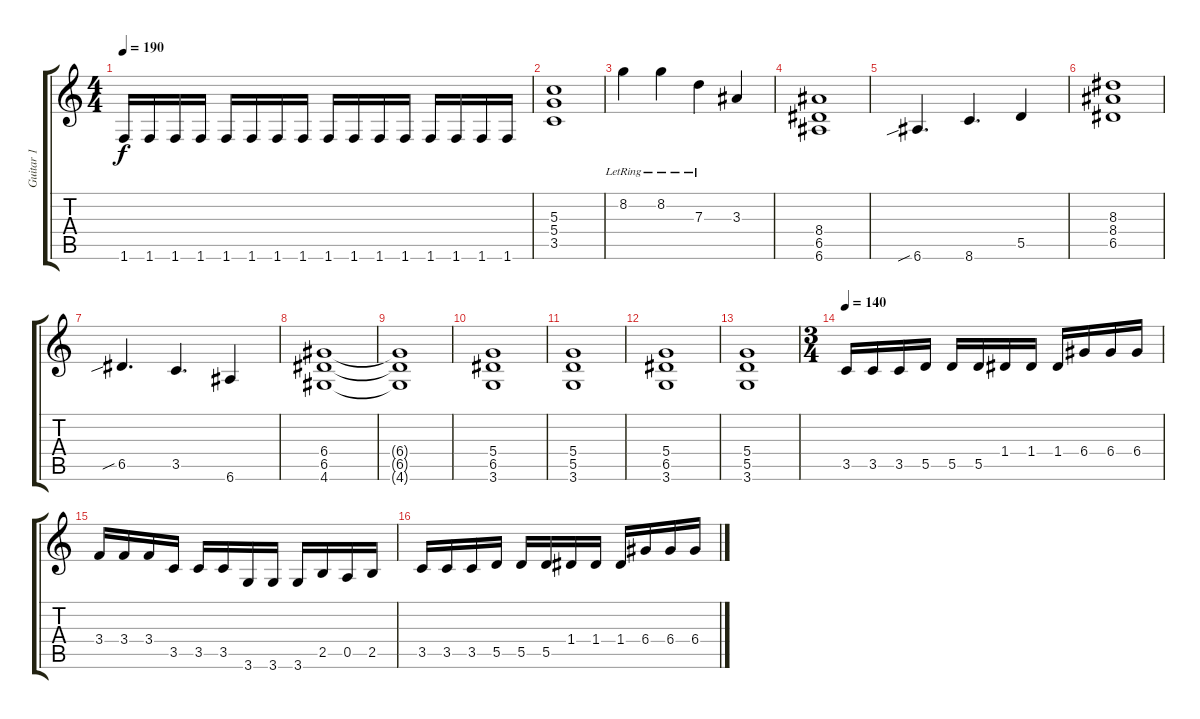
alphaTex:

\track ("Guitar 1" "Guitar 1") {instrument distortionguitar}
\staff {score tabs}
\tuning (E4 B3 G3 D3 A2 E2) {hide}
\ts (4 4)
\tempo 190
\clef g2
\ks c
1.6.16{dy f} 1.6.16 1.6.16 1.6.16 1.6.16 1.6.16 1.6.16 1.6.16 1.6.16 1.6.16 1.6.16 1.6.16 1.6.16 1.6.16 1.6.16 1.6.16 |
(5.3 5.4 3.5).1 |
8.2{lr}.4 8.2{lr}.4 7.3{lr}.4 3.3.4 |
(8.4 6.5 6.6).1 |
6.6{sib}.4{d} 8.6.4{d} 5.5.4 |
(8.3 8.4 6.5).1 |
6.5{sib}.4{d} 3.5.4{d} 6.6.4 |
(6.4 6.5 4.6).1 |
(6.4{t} 6.5{t} 4.6{t}).1 |
(5.4 6.5 3.6).1 |
(5.4 5.5 3.6).1 |
(5.4 6.5 3.6).1 |
(5.4 5.5 3.6).1 |
\ts (3 4)
\tempo 140
3.5.16 3.5.16 3.5.16 5.5.16 5.5.16 5.5.16 1.4.16 1.4.16 1.4.16 6.4.16 6.4.16 6.4.16 |
3.4.16 3.4.16 3.4.16 3.5.16 3.5.16 3.5.16 3.6.16 3.6.16 3.6.16 2.5.16 0.5.16 2.5.16 |
3.5.16 3.5.16 3.5.16 5.5.16 5.5.16 5.5.16 1.4.16 1.4.16 1.4.16 6.4.16 6.4.16 6.4.16
